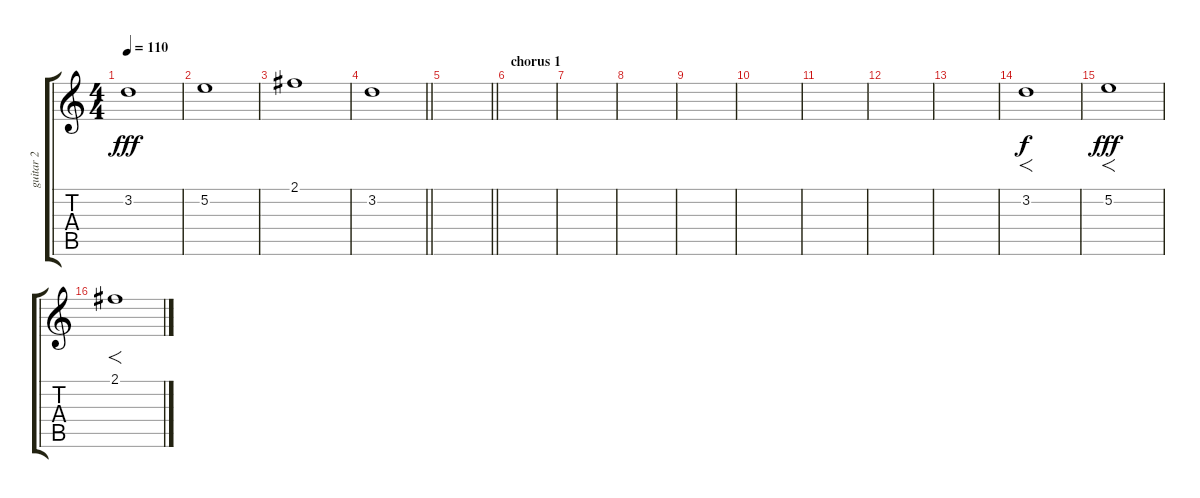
\track ("guitar 2" "guitar 2") {instrument overdrivenguitar}
\staff {score tabs}
\tuning (E4 B3 G3 D3 A2 E2) {hide}
\ts (4 4)
\tempo 110
\clef g2
\ks c
3.2.1{dy fff} |
5.2.1 |
2.1.1 |
\barLineRight lightlight
3.2.1 |
\barLineRight lightlight
|
\section ("" "chorus 1")
|
|
|
|
|
|
|
|
3.2.1{f dy f} |
5.2.1{f dy fff} |
2.1.1{f}
